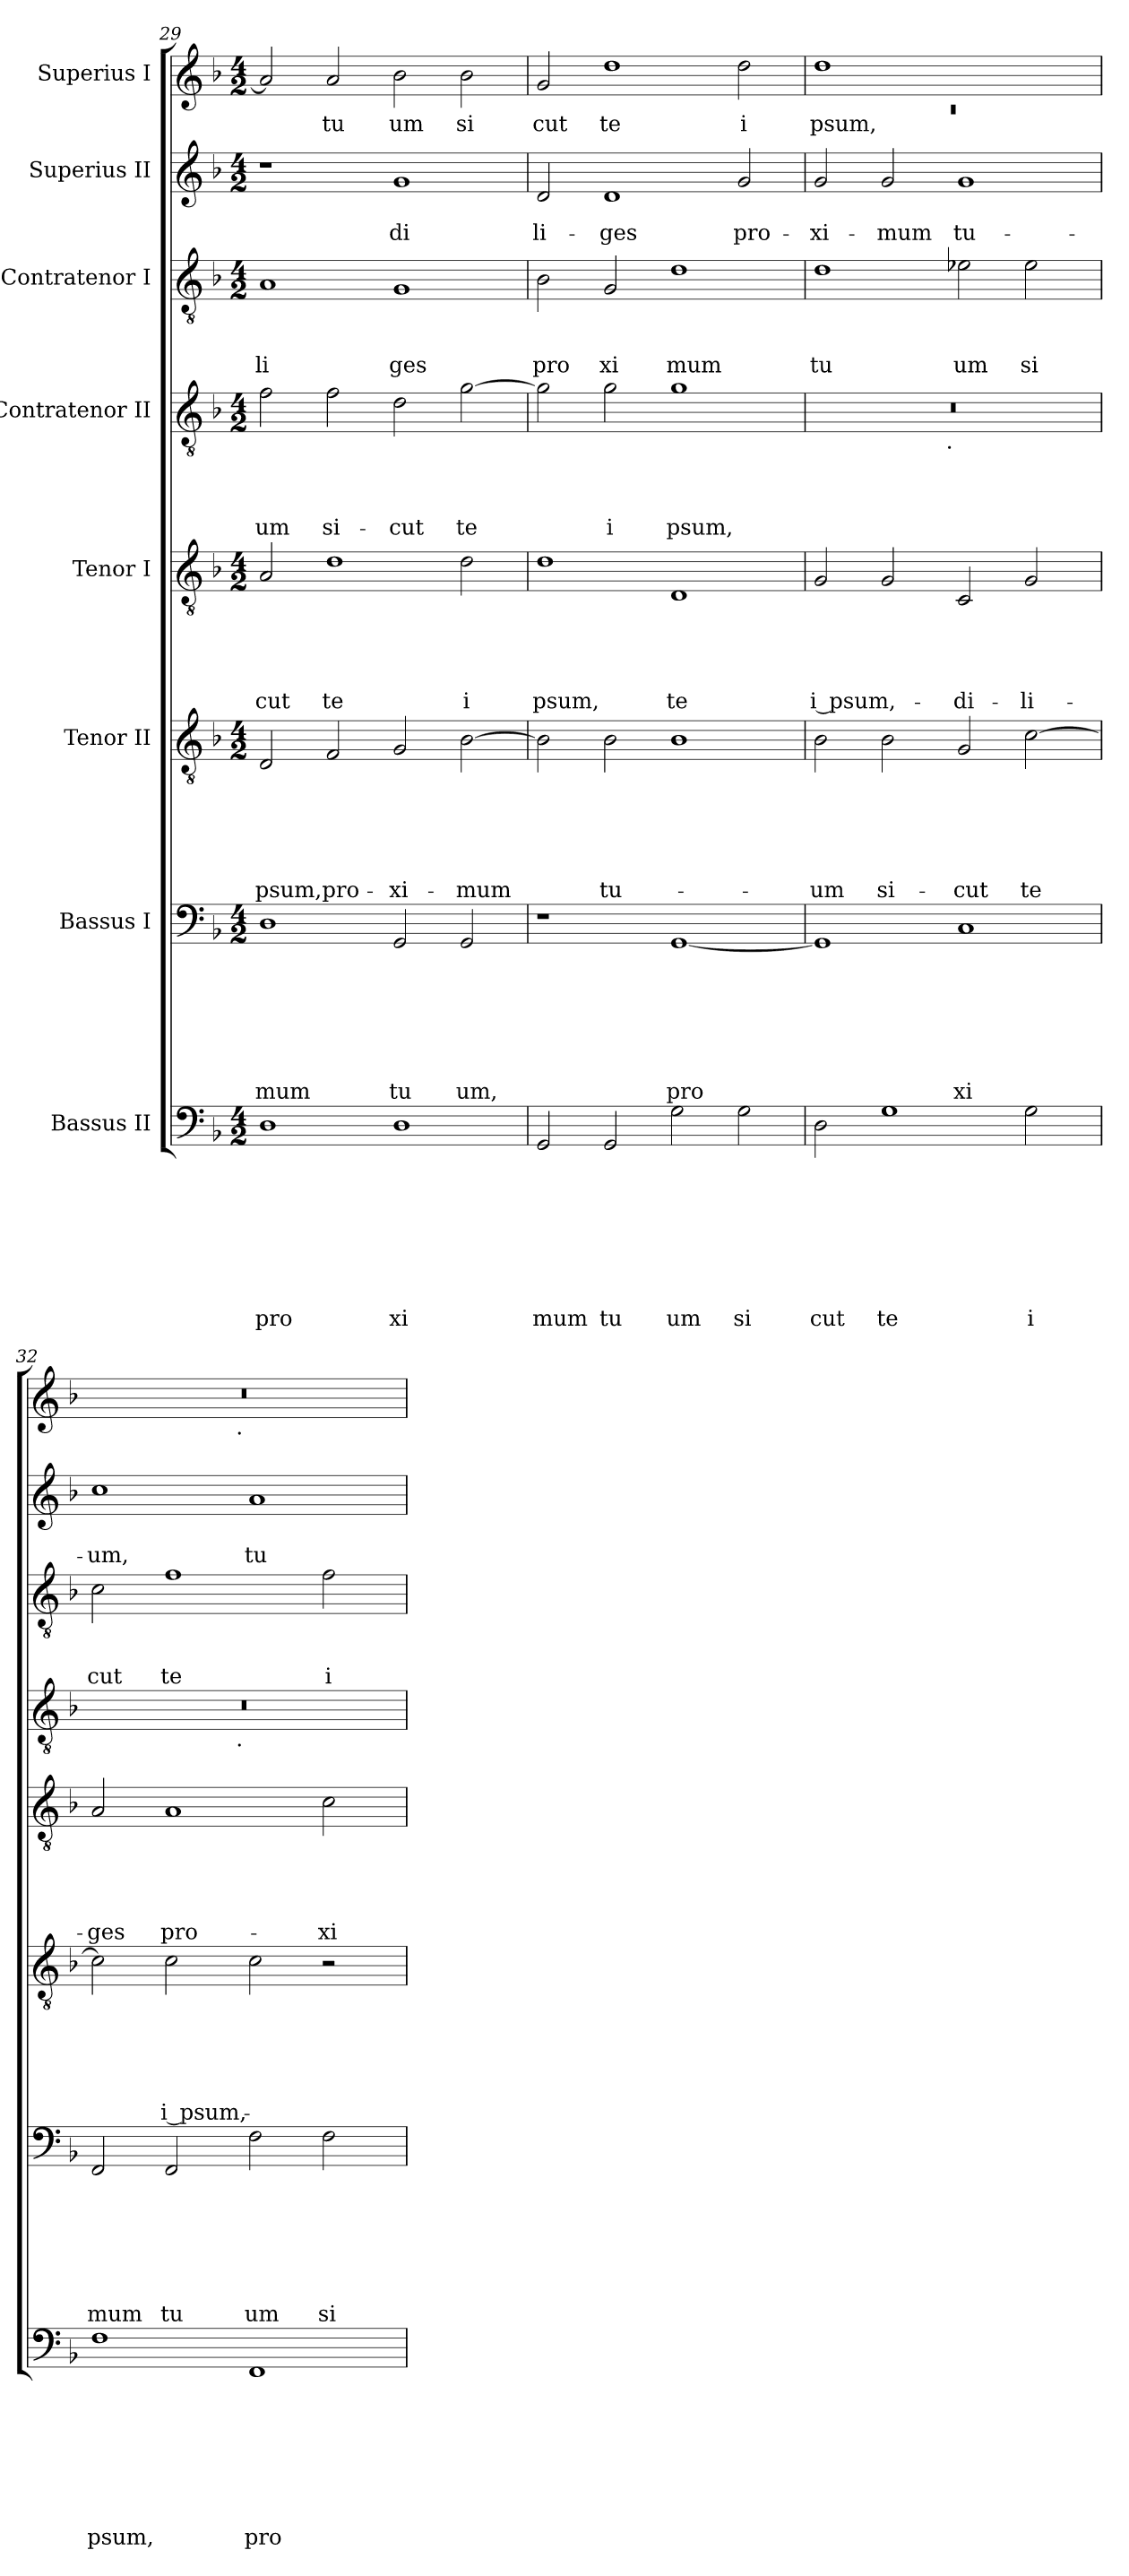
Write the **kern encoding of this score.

**kern	**text	**text	**text	**text	**text	**text	**text	**text	**kern	**text	**text	**text	**text	**text	**text	**text	**kern	**text	**text	**text	**text	**text	**text	**kern	**text	**text	**text	**text	**text	**kern	**text	**text	**text	**text	**kern	**text	**text	**text	**kern	**text	**text	**kern	**text
*part8	*part8	*part8	*part8	*part8	*part8	*part8	*part8	*part8	*part7	*part7	*part7	*part7	*part7	*part7	*part7	*part7	*part6	*part6	*part6	*part6	*part6	*part6	*part6	*part5	*part5	*part5	*part5	*part5	*part5	*part4	*part4	*part4	*part4	*part4	*part3	*part3	*part3	*part3	*part2	*part2	*part2	*part1	*part1
*staff8	*staff8	*staff8	*staff8	*staff8	*staff8	*staff8	*staff8	*staff8	*staff7	*staff7	*staff7	*staff7	*staff7	*staff7	*staff7	*staff7	*staff6	*staff6	*staff6	*staff6	*staff6	*staff6	*staff6	*staff5	*staff5	*staff5	*staff5	*staff5	*staff5	*staff4	*staff4	*staff4	*staff4	*staff4	*staff3	*staff3	*staff3	*staff3	*staff2	*staff2	*staff2	*staff1	*staff1
*I"Bassus II	*	*	*	*	*	*	*	*	*I"Bassus I	*	*	*	*	*	*	*	*I"Tenor II	*	*	*	*	*	*	*I"Tenor I	*	*	*	*	*	*I"Contratenor II	*	*	*	*	*I"Contratenor I	*	*	*	*I"Superius II	*	*	*I"Superius I	*
*clefF4	*	*	*	*	*	*	*	*	*clefF4	*	*	*	*	*	*	*	*clefGv2	*	*	*	*	*	*	*clefGv2	*	*	*	*	*	*clefGv2	*	*	*	*	*clefGv2	*	*	*	*clefG2	*	*	*clefG2	*
*k[b-]	*	*	*	*	*	*	*	*	*k[b-]	*	*	*	*	*	*	*	*k[b-]	*	*	*	*	*	*	*k[b-]	*	*	*	*	*	*k[b-]	*	*	*	*	*k[b-]	*	*	*	*k[b-]	*	*	*k[b-]	*
*F:	*	*	*	*	*	*	*	*	*F:	*	*	*	*	*	*	*	*F:	*	*	*	*	*	*	*F:	*	*	*	*	*	*F:	*	*	*	*	*F:	*	*	*	*F:	*	*	*F:	*
*M4/2	*	*	*	*	*	*	*	*	*M4/2	*	*	*	*	*	*	*	*M4/2	*	*	*	*	*	*	*M4/2	*	*	*	*	*	*M4/2	*	*	*	*	*M4/2	*	*	*	*M4/2	*	*	*M4/2	*
=29	=29	=29	=29	=29	=29	=29	=29	=29	=29	=29	=29	=29	=29	=29	=29	=29	=29	=29	=29	=29	=29	=29	=29	=29	=29	=29	=29	=29	=29	=29	=29	=29	=29	=29	=29	=29	=29	=29	=29	=29	=29	=29	=29
!	!	!	!	!	!	!	!	!LO:LY:b	!	!	!	!	!	!	!	!LO:LY:b	!	!	!	!	!	!	!LO:LY:b	!	!	!	!	!	!LO:LY:b	!	!	!	!	!LO:LY:b	!	!	!	!LO:LY:b	!	!	!	!	!
1D	.	.	.	.	.	.	.	pro	1D	.	.	.	.	.	.	mum	2D/	.	.	.	.	.	-psum,	2A/	.	.	.	.	cut	2f\	.	.	.	-um	1A	.	.	li	1r	.	.	2a/]	.
!	!	!	!	!	!	!	!	!	!	!	!	!	!	!	!	!	!	!	!	!	!	!	!LO:LY:b	!	!	!	!	!	!LO:LY:b	!	!	!	!	!LO:LY:b	!	!	!	!	!	!	!	!	!LO:LY:b
.	.	.	.	.	.	.	.	.	.	.	.	.	.	.	.	.	2F/	.	.	.	.	.	pro-	1d	.	.	.	.	te	2f\	.	.	.	si-	.	.	.	.	.	.	.	2a/	tu
!	!	!	!	!	!	!	!	!LO:LY:b	!	!	!	!	!	!	!	!LO:LY:b	!	!	!	!	!	!	!LO:LY:b	!	!	!	!	!	!	!	!	!	!	!LO:LY:b	!	!	!	!LO:LY:b	!	!	!LO:LY:b	!	!LO:LY:b
1D	.	.	.	.	.	.	.	xi	2GG/	.	.	.	.	.	.	tu	2G/	.	.	.	.	.	-xi-	.	.	.	.	.	.	2d\	.	.	.	-cut	1G	.	.	ges	1g	.	di	2b-\	um
!	!	!	!	!	!	!	!	!	!	!	!	!	!	!	!	!LO:LY:b	!	!	!	!	!	!	!LO:LY:b	!	!	!	!	!	!LO:LY:b	!	!	!	!	!LO:LY:b	!	!	!	!	!	!	!	!	!LO:LY:b
.	.	.	.	.	.	.	.	.	2GG/	.	.	.	.	.	.	um,	[>2B-\	.	.	.	.	.	-mum	2d\	.	.	.	.	i	[>2g\	.	.	.	te	.	.	.	.	.	.	.	2b-\	si
!!LO:LB:g=z
=30	=30	=30	=30	=30	=30	=30	=30	=30	=30	=30	=30	=30	=30	=30	=30	=30	=30	=30	=30	=30	=30	=30	=30	=30	=30	=30	=30	=30	=30	=30	=30	=30	=30	=30	=30	=30	=30	=30	=30	=30	=30	=30	=30
!	!	!	!	!	!	!	!	!LO:LY:b	!	!	!	!	!	!	!	!	!	!	!	!	!	!	!	!	!	!	!	!	!LO:LY:b	!	!	!	!	!	!	!	!	!LO:LY:b	!	!	!LO:LY:b	!	!LO:LY:b
2GG/	.	.	.	.	.	.	.	mum	1r	.	.	.	.	.	.	.	2B-\]	.	.	.	.	.	.	1d	.	.	.	.	psum,	2g\]	.	.	.	.	2B-\	.	.	pro	2d/	.	li-	2g/	cut
!	!	!	!	!	!	!	!	!LO:LY:b	!	!	!	!	!	!	!	!	!	!	!	!	!	!	!LO:LY:b	!	!	!	!	!	!	!	!	!	!	!LO:LY:b	!	!	!	!LO:LY:b	!	!	!LO:LY:b	!	!LO:LY:b
2GG/	.	.	.	.	.	.	.	tu	.	.	.	.	.	.	.	.	2B-\	.	.	.	.	.	tu-	.	.	.	.	.	.	2g\	.	.	.	i	2G/	.	.	xi	1d	.	-ges	1dd	te
!	!	!	!	!	!	!	!	!LO:LY:b	!	!	!	!	!	!	!	!LO:LY:b	!	!	!	!	!	!	!	!	!	!	!	!	!LO:LY:b	!	!	!	!	!LO:LY:b	!	!	!	!LO:LY:b	!	!	!	!	!
2G\	.	.	.	.	.	.	.	um	[<1GG	.	.	.	.	.	.	pro	1B-	.	.	.	.	.	.	1D	.	.	.	.	te	1g	.	.	.	psum,	1d	.	.	mum	.	.	.	.	.
!	!	!	!	!	!	!	!	!LO:LY:b	!	!	!	!	!	!	!	!	!	!	!	!	!	!	!	!	!	!	!	!	!	!	!	!	!	!	!	!	!	!	!	!	!LO:LY:b	!	!LO:LY:b
2G\	.	.	.	.	.	.	.	si	.	.	.	.	.	.	.	.	.	.	.	.	.	.	.	.	.	.	.	.	.	.	.	.	.	.	.	.	.	.	2g/	.	pro-	2dd\	i
=31	=31	=31	=31	=31	=31	=31	=31	=31	=31	=31	=31	=31	=31	=31	=31	=31	=31	=31	=31	=31	=31	=31	=31	=31	=31	=31	=31	=31	=31	=31	=31	=31	=31	=31	=31	=31	=31	=31	=31	=31	=31	=31	=31
*	*	*	*	*	*	*	*	*	*	*	*	*	*	*	*	*	*	*	*	*	*	*	*	*	*	*	*	*	*	*	*	*	*	*	*	*	*	*	*	*	*	*^	*
!	!	!	!	!	!	!	!	!LO:LY:b	!	!	!	!	!	!	!	!	!	!	!	!	!	!	!LO:LY:b	!	!	!	!	!	!LO:LY:b	!	!	!	!	!	!	!	!	!LO:LY:b	!	!	!LO:LY:b	!	!LO:N:vis=1	!LO:LY:b
*	*	*	*	*	*	*	*	*	*	*	*	*	*	*	*	*	*	*	*	*	*	*	*	*	*	*	*	*	*	*^	*	*	*	*	*	*	*	*	*	*	*	*	*	*
2D\	.	.	.	.	.	.	.	cut	1GG]	.	.	.	.	.	.	.	2B-\	.	.	.	.	.	-um	2G/	.	.	.	.	i psum,-	0r	2ryy	.	.	.	.	1d	.	.	tu	2g/	.	-xi-	1dd	0rc	psum,
!	!	!	!	!	!	!	!	!LO:LY:b	!	!	!	!	!	!	!	!	!	!	!	!	!	!	!LO:LY:b	!	!	!	!	!	!	!	!	!	!	!	!	!	!	!	!	!	!	!LO:LY:b	!	!	!
1G	.	.	.	.	.	.	.	te	.	.	.	.	.	.	.	.	2B-\	.	.	.	.	.	si-	2G/	.	.	.	.	.	.	4...ryy	.	.	.	.	.	.	.	.	2g/	.	-mum	.	.	.
!	!	!	!	!	!	!	!	!	!	!	!	!	!	!	!	!	!	!	!	!	!	!	!	!	!	!	!	!	!	!	!LO:TX:b:t=.	!	!	!	!	!	!	!	!	!	!	!	!	!	!
.	.	.	.	.	.	.	.	.	.	.	.	.	.	.	.	.	.	.	.	.	.	.	.	.	.	.	.	.	.	.	1ryy	.	.	.	.	.	.	.	.	.	.	.	.	.	.
!	!	!	!	!	!	!	!	!	!	!	!	!	!	!	!	!LO:LY:b	!	!	!	!	!	!	!LO:LY:b	!	!	!	!	!	!LO:LY:b	!	!	!	!	!	!	!	!	!	!LO:LY:b	!	!	!LO:LY:b	!	!	!
.	.	.	.	.	.	.	.	.	1C	.	.	.	.	.	.	xi	2G/	.	.	.	.	.	-cut	2C/	.	.	.	.	-di-	.	.	.	.	.	.	2e-X\	.	.	um	1g	.	tu-	1ryy	.	.
!	!	!	!	!	!	!	!	!LO:LY:b	!	!	!	!	!	!	!	!	!	!	!	!	!	!	!LO:LY:b	!	!	!	!	!	!LO:LY:b	!	!	!	!	!	!	!	!	!	!LO:LY:b	!	!	!	!	!	!
2G\	.	.	.	.	.	.	.	i	.	.	.	.	.	.	.	.	[>2c\	.	.	.	.	.	te	2G/	.	.	.	.	-li-	.	.	.	.	.	.	2e-\	.	.	si	.	.	.	.	.	.
.	.	.	.	.	.	.	.	.	.	.	.	.	.	.	.	.	.	.	.	.	.	.	.	.	.	.	.	.	.	.	32ryy	.	.	.	.	.	.	.	.	.	.	.	.	.	.
=32	=32	=32	=32	=32	=32	=32	=32	=32	=32	=32	=32	=32	=32	=32	=32	=32	=32	=32	=32	=32	=32	=32	=32	=32	=32	=32	=32	=32	=32	=32	=32	=32	=32	=32	=32	=32	=32	=32	=32	=32	=32	=32	=32	=32	=32
!	!	!	!	!	!	!	!	!LO:LY:b	!	!	!	!	!	!	!	!LO:LY:b	!	!	!	!	!	!	!	!	!	!	!	!	!LO:LY:b	!	!	!	!	!	!	!	!	!	!LO:LY:b	!	!	!LO:LY:b	!	!	!
1F	.	.	.	.	.	.	.	psum,	2FF/	.	.	.	.	.	.	mum	2c\]	.	.	.	.	.	.	2A/	.	.	.	.	-ges	0r	2ryy	.	.	.	.	2c\	.	.	cut	1cc	.	-um,	0r	2ryy	.
!	!	!	!	!	!	!	!	!	!	!	!	!	!	!	!	!LO:LY:b	!	!	!	!	!	!	!LO:LY:b	!	!	!	!	!	!LO:LY:b	!	!	!	!	!	!	!	!	!	!LO:LY:b	!	!	!	!	!	!
.	.	.	.	.	.	.	.	.	2FF/	.	.	.	.	.	.	tu	2c\	.	.	.	.	.	i psum,-	1A	.	.	.	.	pro-	.	4...ryy	.	.	.	.	1f	.	.	te	.	.	.	.	4...ryy	.
!	!	!	!	!	!	!	!	!	!	!	!	!	!	!	!	!	!	!	!	!	!	!	!	!	!	!	!	!	!	!	!	!	!	!	!	!	!	!	!	!	!	!	!	!LO:TX:b:t=.	!
!	!	!	!	!	!	!	!	!	!	!	!	!	!	!	!	!	!	!	!	!	!	!	!	!	!	!	!	!	!	!	!LO:TX:b:t=.	!	!	!	!	!	!	!	!	!	!	!	!	!	!
.	.	.	.	.	.	.	.	.	.	.	.	.	.	.	.	.	.	.	.	.	.	.	.	.	.	.	.	.	.	.	1ryy	.	.	.	.	.	.	.	.	.	.	.	.	1ryy	.
!	!	!	!	!	!	!	!	!LO:LY:b	!	!	!	!	!	!	!	!LO:LY:b	!	!	!	!	!	!	!	!	!	!	!	!	!	!	!	!	!	!	!	!	!	!	!	!	!	!LO:LY:b	!	!	!
1FF	.	.	.	.	.	.	.	pro	2F\	.	.	.	.	.	.	um	2c\	.	.	.	.	.	.	.	.	.	.	.	.	.	.	.	.	.	.	.	.	.	.	1a	.	tu-	.	.	.
!	!	!	!	!	!	!	!	!	!	!	!	!	!	!	!	!LO:LY:b	!	!	!	!	!	!	!	!	!	!	!	!	!LO:LY:b	!	!	!	!	!	!	!	!	!	!LO:LY:b	!	!	!	!	!	!
.	.	.	.	.	.	.	.	.	2F\	.	.	.	.	.	.	si	2r	.	.	.	.	.	.	2c\	.	.	.	.	-xi-	.	.	.	.	.	.	2f\	.	.	i	.	.	.	.	.	.
.	.	.	.	.	.	.	.	.	.	.	.	.	.	.	.	.	.	.	.	.	.	.	.	.	.	.	.	.	.	.	32ryy	.	.	.	.	.	.	.	.	.	.	.	.	32ryy	.
*	*	*	*	*	*	*	*	*	*	*	*	*	*	*	*	*	*	*	*	*	*	*	*	*	*	*	*	*	*	*v	*v	*	*	*	*	*	*	*	*	*	*	*	*v	*v	*
=	=	=	=	=	=	=	=	=	=	=	=	=	=	=	=	=	=	=	=	=	=	=	=	=	=	=	=	=	=	=	=	=	=	=	=	=	=	=	=	=	=	=	=
*-	*-	*-	*-	*-	*-	*-	*-	*-	*-	*-	*-	*-	*-	*-	*-	*-	*-	*-	*-	*-	*-	*-	*-	*-	*-	*-	*-	*-	*-	*-	*-	*-	*-	*-	*-	*-	*-	*-	*-	*-	*-	*-	*-
